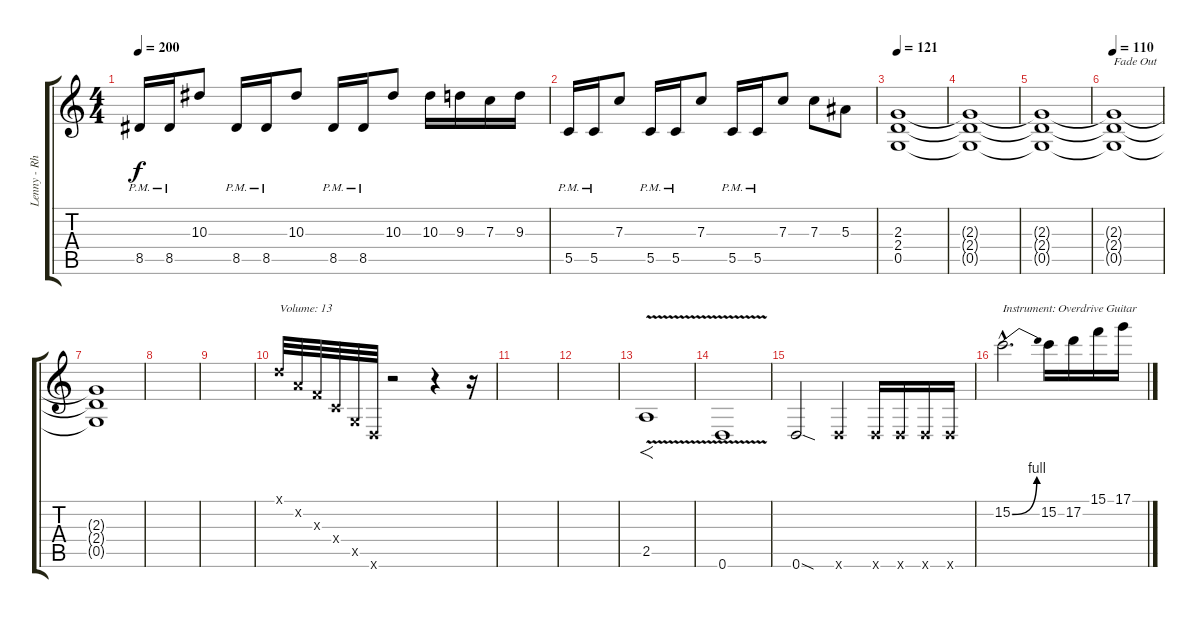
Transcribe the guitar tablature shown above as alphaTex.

\track ("Lenny - Rhytm/Lead" "Lenny - Rh") {instrument distortionguitar}
\staff {score tabs}
\tuning (D4 A3 F3 C3 G2 D2) {hide}
\ts (4 4)
\tempo 200
\clef g2
\ks c
8.5{pm}.16{dy f} 8.5{pm}.16 10.3.8 8.5{pm}.16 8.5{pm}.16 10.3.8 8.5{pm}.16 8.5{pm}.16 10.3.8 10.3.16 9.3.16 7.3.16 9.3.16 |
5.5{pm}.16 5.5{pm}.16 7.3.8 5.5{pm}.16 5.5{pm}.16 7.3.8 5.5{pm}.16 5.5{pm}.16 7.3.8 7.3.8 5.3.8 |
\tempo 121
(2.3 2.4 0.5).1{volume 13} |
(2.3{t} 2.4{t} 0.5{t}).1 |
(2.3{t} 2.4{t} 0.5{t}).1 |
\tempo 110
(2.3{t} 2.4{t} 0.5{t}).1{txt "Fade Out" volume 0} |
(2.3{t} 2.4{t} 0.5{t}).1 |
|
|
0.1{x}.32{txt "Volume: 13" volume 13} 0.2{x}.32 0.3{x}.32 0.4{x}.32 0.5{x}.32 0.6{x}.32 r.2 r.4 r.16 |
|
|
2.5{v}.1{f} |
0.6{v}.1 |
0.6{sod}.2 0.6{x}.4 0.6{x}.16 0.6{x}.16 0.6{x}.16 0.6{x}.16 |
15.2{be (bend 0 0 60 4) hac}.2{d txt "Instrument: Overdrive Guitar" volume 13 instrument overdrivenguitar} 15.2.16 17.2.16 15.1.16 17.1{sl}.16
